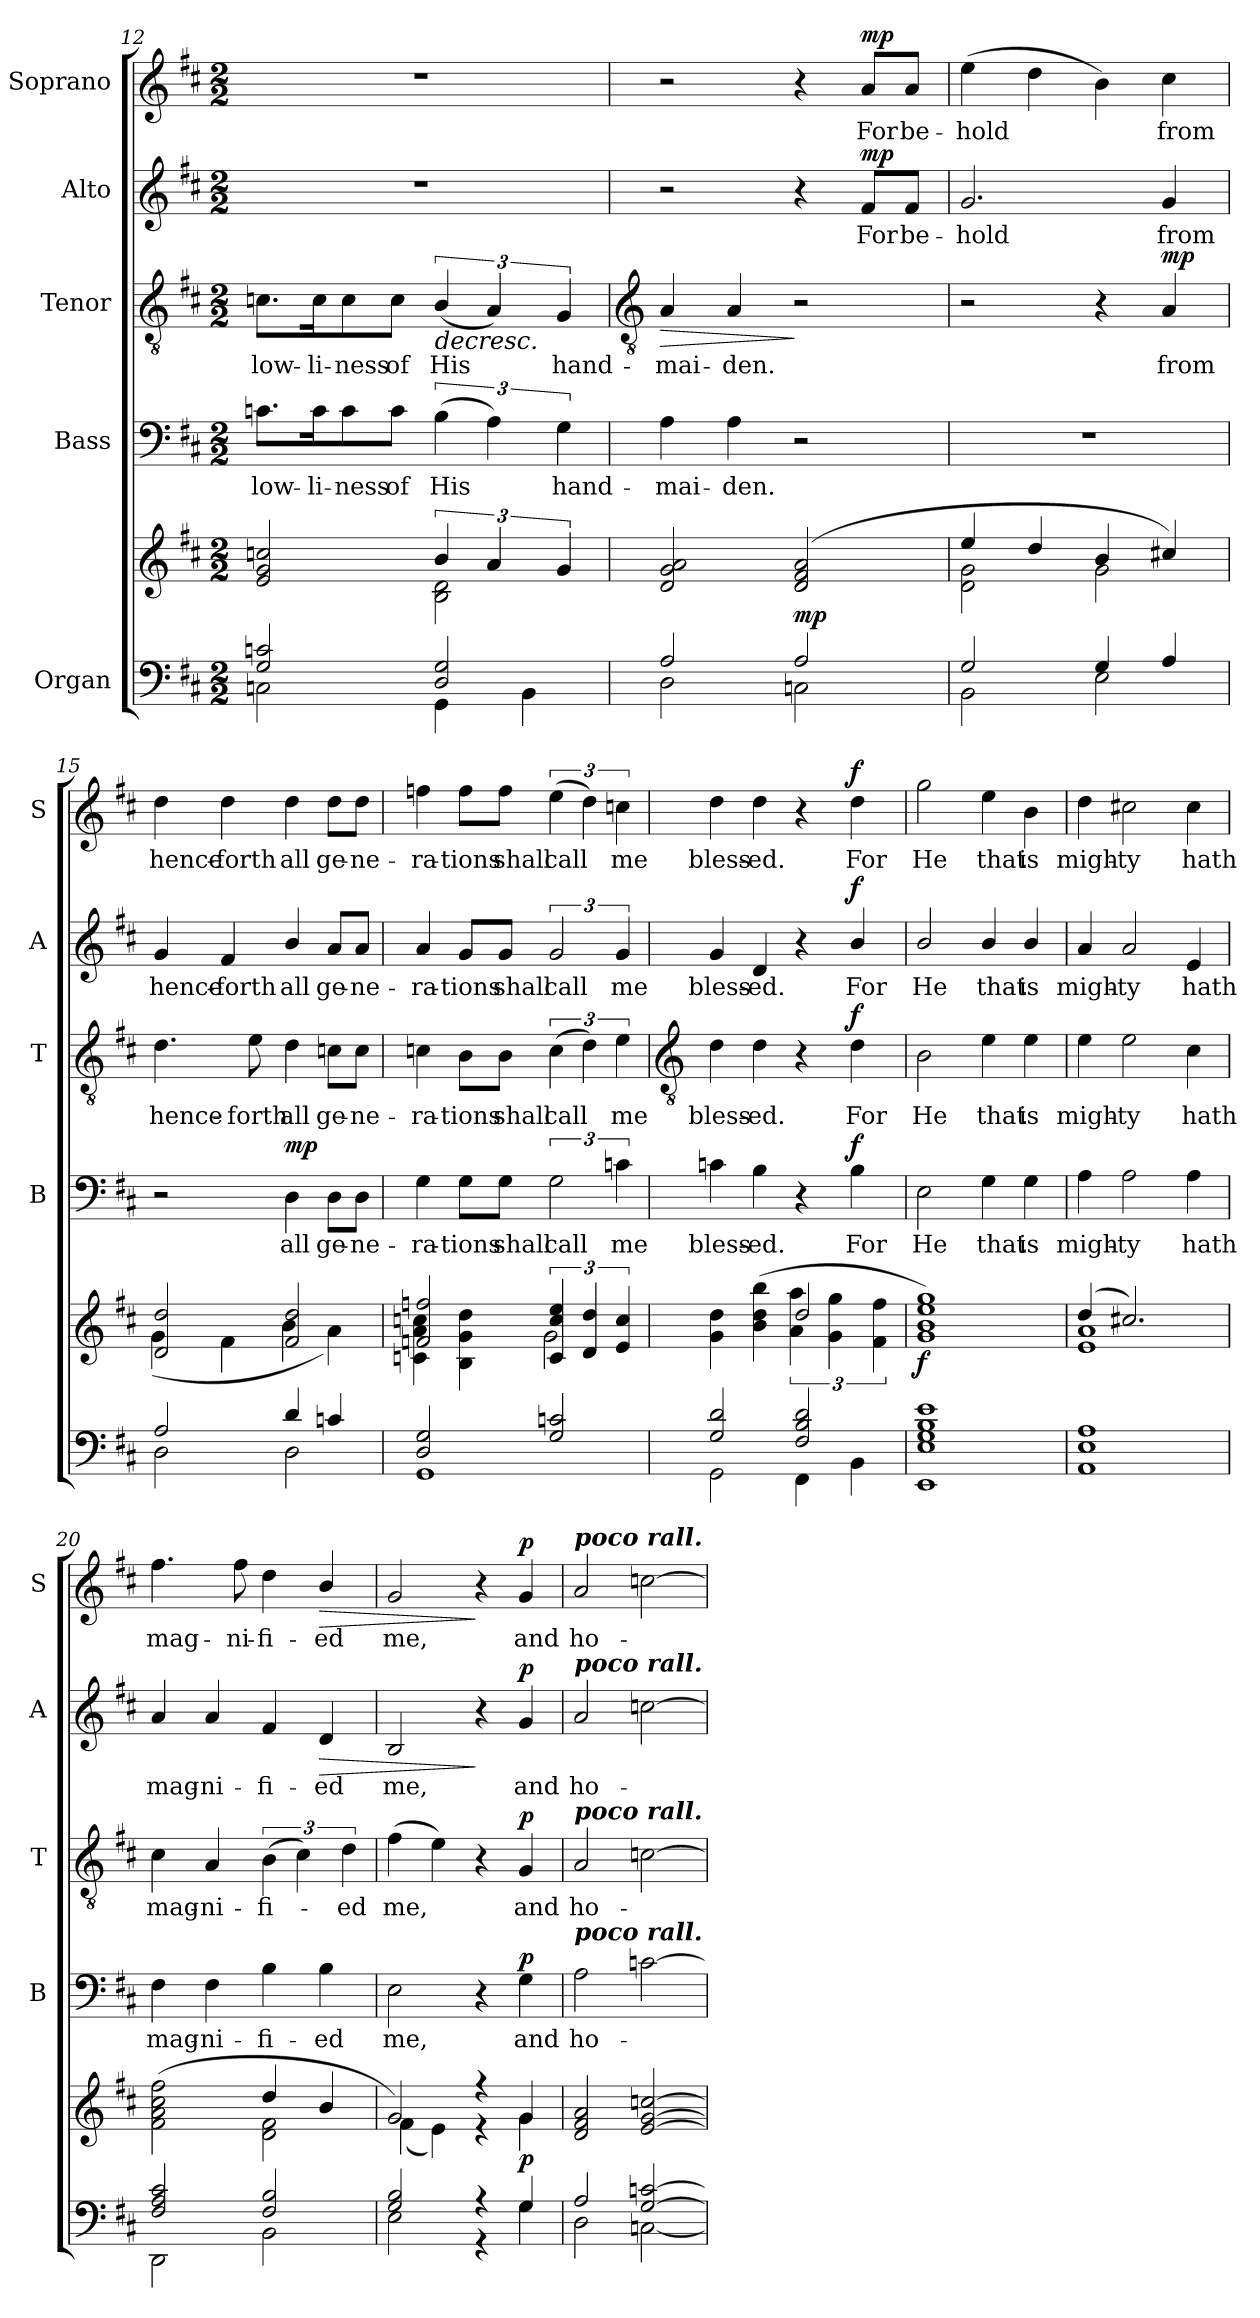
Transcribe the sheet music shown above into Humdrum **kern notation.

**kern	**kern	**dynam	**kern	**text	**dynam	**kern	**text	**dynam	**kern	**text	**dynam	**kern	**text	**dynam
*part5	*part5	*part5	*part4	*part4	*part4	*part3	*part3	*part3	*part2	*part2	*part2	*part1	*part1	*part1
*staff6	*staff5	*staff5/6	*staff4	*staff4	*staff4	*staff3	*staff3	*staff3	*staff2	*staff2	*staff2	*staff1	*staff1	*staff1
*I"Organ	*	*	*I"Bass	*	*	*I"Tenor	*	*	*I"Alto	*	*	*I"Soprano	*	*
*	*	*	*I'B	*	*	*I'T	*	*	*I'A	*	*	*I'S	*	*
*clefF4	*clefG2	*	*clefF4	*	*	*clefGv2	*	*	*clefG2	*	*	*clefG2	*	*
*k[f#c#]	*k[f#c#]	*	*k[f#c#]	*	*	*k[f#c#]	*	*	*k[f#c#]	*	*	*k[f#c#]	*	*
*D:	*D:	*	*D:	*	*	*D:	*	*	*D:	*	*	*D:	*	*
*M2/2	*M2/2	*	*M2/2	*	*	*M2/2	*	*	*M2/2	*	*	*M2/2	*	*
=12	=12	=12	=12	=12	=12	=12	=12	=12	=12	=12	=12	=12	=12	=12
*^	*^	*	*	*	*	*	*	*	*	*	*	*	*	*
!	!	!	!	!	!	!LO:LY:b	!	!	!LO:LY:b	!	!	!	!	!	!	!
2G/ 2cn/	2Cn\	2e/ 2g/ 2ccn/	2ryy	.	8.cn\L	low-	.	8.cn\L	low-	.	1r	.	.	1r	.	.
!	!	!	!	!	!	!LO:LY:b	!	!	!LO:LY:b	!	!	!	!	!	!	!
.	.	.	.	.	16c\K	-li-	.	16c\K	-li-	.	.	.	.	.	.	.
!	!	!	!	!	!	!LO:LY:b	!	!	!LO:LY:b	!	!	!	!	!	!	!
.	.	.	.	.	8c\	-ness	.	8c\	-ness	.	.	.	.	.	.	.
!	!	!	!	!	!	!LO:LY:b	!	!	!LO:LY:b	!	!	!	!	!	!	!
.	.	.	.	.	8c\J	of	.	8c\J	of	.	.	.	.	.	.	.
!	!	!	!	!	!	!LO:LY:b	!	!	!LO:LY:b	!LO:HP:b	!	!	!	!	!	!
2D/ 2G/	4GG\	6b/	2B\ 2d\	.	(>6B\	His	.	(<6B/	His	>	.	.	.	.	.	.
.	.	6a/	.	.	6A)	.	.	6A)	.	.	.	.	.	.	.	.
.	4BB\	.	.	.	.	.	.	.	.	.	.	.	.	.	.	.
!	!	!	!	!	!	!LO:LY:b	!	!	!LO:LY:b	!	!	!	!	!	!	!
.	.	6g/	.	.	6G	hand-	.	6G	hand-	.	.	.	.	.	.	.
!!LO:LB:g=z
=13	=13	=13	=13	=13	=13	=13	=13	=13	=13	=13	=13	=13	=13	=13	=13	=13
*	*	*	*	*	*	*	*	*clefGv2	*	*	*	*	*	*	*	*
!	!	!	!	!	!	!LO:LY:b	!	!	!LO:LY:b	!LO:HP:b	!	!	!	!	!	!
2A/	2D\	2d/ 2g/ 2a/	1ryy	.	4A	-mai-	.	4A	-mai-	>	2r	.	.	2r	.	.
!	!	!	!	!	!	!LO:LY:b	!	!	!LO:LY:b	!	!	!	!	!	!	!
.	.	.	.	.	4A	-den.	.	4A	-den.	.	.	.	.	.	.	.
!	!	!	!	!LO:DY:b	!	!	!	!	!	!	!	!	!	!	!	!
2A/	2Cn\	(>2d/ 2f#/ 2a/	.	mp	2r	.	.	2r	.	]	4r	.	.	4r	.	.
!	!	!	!	!	!	!	!	!	!	!	!	!LO:LY:b	!LO:DY:b	!	!LO:LY:b	!LO:DY:b
.	.	.	.	.	.	.	.	.	.	.	8f#/L	For	mp	8a/L	For	mp
!	!	!	!	!	!	!	!	!	!	!	!	!LO:LY:b	!	!	!LO:LY:b	!
.	.	.	.	.	.	.	.	.	.	.	8f#/J	be-	.	8a/J	be-	.
=14	=14	=14	=14	=14	=14	=14	=14	=14	=14	=14	=14	=14	=14	=14	=14	=14
!	!	!	!	!	!	!	!	!	!	!	!	!LO:LY:b	!	!	!LO:LY:b	!
2G/	2BB\	4ee/	2d\ 2g\	.	1r	.	.	2r	.	.	2.g	-hold	.	(>4ee	-hold	.
.	.	4dd/	.	.	.	.	.	.	.	.	.	.	.	4dd	.	.
4G/	2E\	4b/	2g\	.	.	.	.	4r	.	.	.	.	.	4b)	.	.
!	!	!	!	!	!	!	!	!	!LO:LY:b	!LO:DY:b	!	!LO:LY:b	!	!	!LO:LY:b	!
4A/	.	4cc#X/)	.	.	.	.	.	4A	from	mp	4g	from	.	4cc#	from	.
=15	=15	=15	=15	=15	=15	=15	=15	=15	=15	=15	=15	=15	=15	=15	=15	=15
!	!	!	!	!	!	!	!	!	!LO:LY:b	!	!	!LO:LY:b	!	!	!LO:LY:b	!
2A/	2D\	2d/ 2dd/	(<4g\	.	2r	.	.	4.d	hence-	.	4g	hence-	.	4dd	hence-	.
!	!	!	!	!	!	!	!	!	!	!	!	!LO:LY:b	!	!	!LO:LY:b	!
.	.	.	4f#\	.	.	.	.	.	.	.	4f#	-forth	.	4dd	-forth	.
!	!	!	!	!	!	!	!	!	!LO:LY:b	!	!	!	!	!	!	!
.	.	.	.	.	.	.	.	8e	-forth	.	.	.	.	.	.	.
!	!	!	!	!	!	!LO:LY:b	!LO:DY:b	!	!LO:LY:b	!	!	!LO:LY:b	!	!	!LO:LY:b	!
4d/	2D\	2f#/ 2dd/	4b\	.	4D	all	mp	4d	all	.	4b/	all	.	4dd	all	.
!	!	!	!	!	!	!LO:LY:b	!	!	!LO:LY:b	!	!	!LO:LY:b	!	!	!LO:LY:b	!
4cn/	.	.	4a\)	.	8D\L	ge-	.	8cn\L	ge-	.	8a/L	ge-	.	8dd\L	ge-	.
!	!	!	!	!	!	!LO:LY:b	!	!	!LO:LY:b	!	!	!LO:LY:b	!	!	!LO:LY:b	!
.	.	.	.	.	8D\J	-ne-	.	8c\J	-ne-	.	8a/J	-ne-	.	8dd\J	-ne-	.
=16	=16	=16	=16	=16	=16	=16	=16	=16	=16	=16	=16	=16	=16	=16	=16	=16
!	!	!	!	!	!	!LO:LY:b	!	!	!LO:LY:b	!	!	!LO:LY:b	!	!	!LO:LY:b	!
2D/ 2G/	1GG\	2fn/ 2ffn/	4cn\ 4a\ 4ccn\	.	4G	-ra-	.	4cn	-ra-	.	4a	-ra-	.	4ffn	-ra-	.
!	!	!	!	!	!	!LO:LY:b	!	!	!LO:LY:b	!	!	!LO:LY:b	!	!	!LO:LY:b	!
.	.	.	4B\ 4g\ 4dd\	.	8G\L	-tions	.	8B\L	-tions	.	8g/L	-tions	.	8ff\L	-tions	.
!	!	!	!	!	!	!LO:LY:b	!	!	!LO:LY:b	!	!	!LO:LY:b	!	!	!LO:LY:b	!
.	.	.	.	.	8G\J	shall	.	8B\J	shall	.	8g/J	shall	.	8ff\J	shall	.
!	!	!	!	!	!	!LO:LY:b	!	!	!LO:LY:b	!	!	!LO:LY:b	!	!	!LO:LY:b	!
2G/ 2cn/	.	6c/ 6cc/ 6ee/	2g\	.	3G	call	.	(>6c	call	.	3g	call	.	(>6ee	call	.
.	.	6d/ 6dd/	.	.	.	.	.	6d)	.	.	.	.	.	6dd)	.	.
!	!	!	!	!	!	!LO:LY:b	!	!	!LO:LY:b	!	!	!LO:LY:b	!	!	!LO:LY:b	!
.	.	6e/ 6cc/	.	.	6cn	me	.	6e	me	.	6g	me	.	6ccn	me	.
!!LO:LB:g=z
=17	=17	=17	=17	=17	=17	=17	=17	=17	=17	=17	=17	=17	=17	=17	=17	=17
*	*	*	*	*	*	*	*	*clefGv2	*	*	*	*	*	*	*	*
!	!	!	!	!	!	!LO:LY:b	!	!	!LO:LY:b	!	!	!LO:LY:b	!	!	!LO:LY:b	!
2G/ 2d/	2GG\	2ryy	4g\ 4dd\	.	4cn	bless-	.	4d	bless-	.	4g	bless-	.	4dd	bless-	.
!	!	!	!	!	!	!LO:LY:b	!	!	!LO:LY:b	!	!	!LO:LY:b	!	!	!LO:LY:b	!
.	.	.	(<4b\ 4dd\ 4bb\	.	4B	-ed.	.	4d	-ed.	.	4d	-ed.	.	4dd	-ed.	.
2F#/ 2B/ 2d/	4FF#\	2dd/	6a\ 6aa\	.	4r	.	.	4r	.	.	4r	.	.	4r	.	.
.	.	.	6g\ 6gg\	.	.	.	.	.	.	.	.	.	.	.	.	.
!	!	!	!	!	!	!LO:LY:b	!LO:DY:b	!	!LO:LY:b	!LO:DY:b	!	!LO:LY:b	!LO:DY:b	!	!LO:LY:b	!LO:DY:b
.	4BB\	.	.	.	4B\	For	f	4d	For	f	4b/	For	f	4dd	For	f
.	.	.	6f#\ 6ff#\	.	.	.	.	.	.	.	.	.	.	.	.	.
=18	=18	=18	=18	=18	=18	=18	=18	=18	=18	=18	=18	=18	=18	=18	=18	=18
!	!	!	!	!LO:DY:b	!	!LO:LY:b	!	!	!LO:LY:b	!	!	!LO:LY:b	!	!	!LO:LY:b	!
1E/ 1G/ 1B/ 1e/	1EE\	1ryy	1g\ 1b\ 1ee\ 1gg\)	f	2E\	He	.	2B	He	.	2b/	He	.	2gg	He	.
!	!	!	!	!	!	!LO:LY:b	!	!	!LO:LY:b	!	!	!LO:LY:b	!	!	!LO:LY:b	!
.	.	.	.	.	4G\	that	.	4e	that	.	4b/	that	.	4ee	that	.
!	!	!	!	!	!	!LO:LY:b	!	!	!LO:LY:b	!	!	!LO:LY:b	!	!	!LO:LY:b	!
.	.	.	.	.	4G\	is	.	4e	is	.	4b/	is	.	4b	is	.
=19	=19	=19	=19	=19	=19	=19	=19	=19	=19	=19	=19	=19	=19	=19	=19	=19
!	!	!	!	!	!	!LO:LY:b	!	!	!LO:LY:b	!	!	!LO:LY:b	!	!	!LO:LY:b	!
1E/ 1A/	1AA\	(>4dd/	1e\ 1a\	.	4A	migh-	.	4e	migh-	.	4a	migh-	.	4dd	migh-	.
!	!	!	!	!	!	!LO:LY:b	!	!	!LO:LY:b	!	!	!LO:LY:b	!	!	!LO:LY:b	!
.	.	2.cc#X/)	.	.	2A	-ty	.	2e	-ty	.	2a	-ty	.	2cc#X	-ty	.
!	!	!	!	!	!	!LO:LY:b	!	!	!LO:LY:b	!	!	!LO:LY:b	!	!	!LO:LY:b	!
.	.	.	.	.	4A	hath	.	4c#	hath	.	4e	hath	.	4cc#	hath	.
=20	=20	=20	=20	=20	=20	=20	=20	=20	=20	=20	=20	=20	=20	=20	=20	=20
!	!	!	!	!	!	!LO:LY:b	!	!	!LO:LY:b	!	!	!LO:LY:b	!	!	!LO:LY:b	!
2F#/ 2A/ 2c#/	2DD\	(>2f#\ 2a\ 2cc#\ 2ff#\	2ryy	.	4F#	mag-	.	4c#	mag-	.	4a	mag-	.	4.ff#	mag-	.
!	!	!	!	!	!	!LO:LY:b	!	!	!LO:LY:b	!	!	!LO:LY:b	!	!	!	!
.	.	.	.	.	4F#	-ni-	.	4A	-ni-	.	4a	-ni-	.	.	.	.
!	!	!	!	!	!	!	!	!	!	!	!	!	!	!	!LO:LY:b	!
.	.	.	.	.	.	.	.	.	.	.	.	.	.	8ff#	-ni-	.
!	!	!	!	!	!	!LO:LY:b	!	!	!LO:LY:b	!	!	!LO:LY:b	!	!	!LO:LY:b	!
2F#/ 2B/	2BB\	4dd/	2d\ 2f#\	.	4B	-fi-	.	(>6B	-fi-	.	4f#	-fi-	.	4dd	-fi-	.
.	.	.	.	.	.	.	.	6c#\)	.	.	.	.	.	.	.	.
!	!	!	!	!	!	!LO:LY:b	!	!	!	!	!	!LO:LY:b	!LO:HP:b	!	!LO:LY:b	!LO:HP:b
.	.	4b/	.	.	4B\	-ed	.	.	.	.	4d/	-ed	>	4b/	-ed	>
!	!	!	!	!	!	!	!	!	!LO:LY:b	!	!	!	!	!	!	!
.	.	.	.	.	.	.	.	6d	ed	.	.	.	.	.	.	.
=21	=21	=21	=21	=21	=21	=21	=21	=21	=21	=21	=21	=21	=21	=21	=21	=21
!	!	!	!	!	!	!LO:LY:b	!	!	!LO:LY:b	!	!	!LO:LY:b	!	!	!LO:LY:b	!
2G/ 2B/	2E\	2g/)	(<4f#\	.	2E	me,	.	(>4f#	me,	.	2B	me,	.	2g	me,	.
.	.	.	4e\)	.	.	.	.	4e)	.	.	.	.	.	.	.	.
4r	4r	4r	4r	.	4r	.	.	4r	.	]	4r	.	]	4r	.	]
!	!	!	!	!LO:DY:b	!	!LO:LY:b	!LO:DY:b	!	!LO:LY:b	!LO:DY:b	!	!LO:LY:b	!LO:DY:b	!	!LO:LY:b	!LO:DY:b
4G/	4G\	4g/	4g\	p	4G	and	p	4G	and	p	4g	and	p	4g	and	p
=22	=22	=22	=22	=22	=22	=22	=22	=22	=22	=22	=22	=22	=22	=22	=22	=22
!	!	!	!	!	!	!	!	!	!	!	!	!	!	!LO:TX:a:Bi:t=poco rall.	!	!
!	!	!	!	!	!	!	!	!	!	!	!LO:TX:a:Bi:t=poco rall.	!	!	!	!	!
!	!	!	!	!	!	!	!	!LO:TX:a:Bi:t=poco rall.	!	!	!	!	!	!	!	!
!	!	!	!	!	!LO:TX:a:Bi:t=poco rall.	!	!	!	!	!	!	!	!	!	!	!
!	!	!	!	!	!	!LO:LY:b	!	!	!LO:LY:b	!	!	!LO:LY:b	!	!	!LO:LY:b	!
2A/	2D\	2d/ 2f#/ 2a/	1ryy	.	2A	ho-	.	2A	ho-	.	2a	ho-	.	2a	ho-	.
[2G/ [2cn/	[2Cn\	[2e/ [2g/ [2ccn/	.	.	[2cn	.	.	[2cn	.	.	[2ccn	.	.	[2ccn	.	.
*v	*v	*	*	*	*	*	*	*	*	*	*	*	*	*	*	*
*	*v	*v	*	*	*	*	*	*	*	*	*	*	*	*	*
=	=	=	=	=	=	=	=	=	=	=	=	=	=	=
*-	*-	*-	*-	*-	*-	*-	*-	*-	*-	*-	*-	*-	*-	*-
